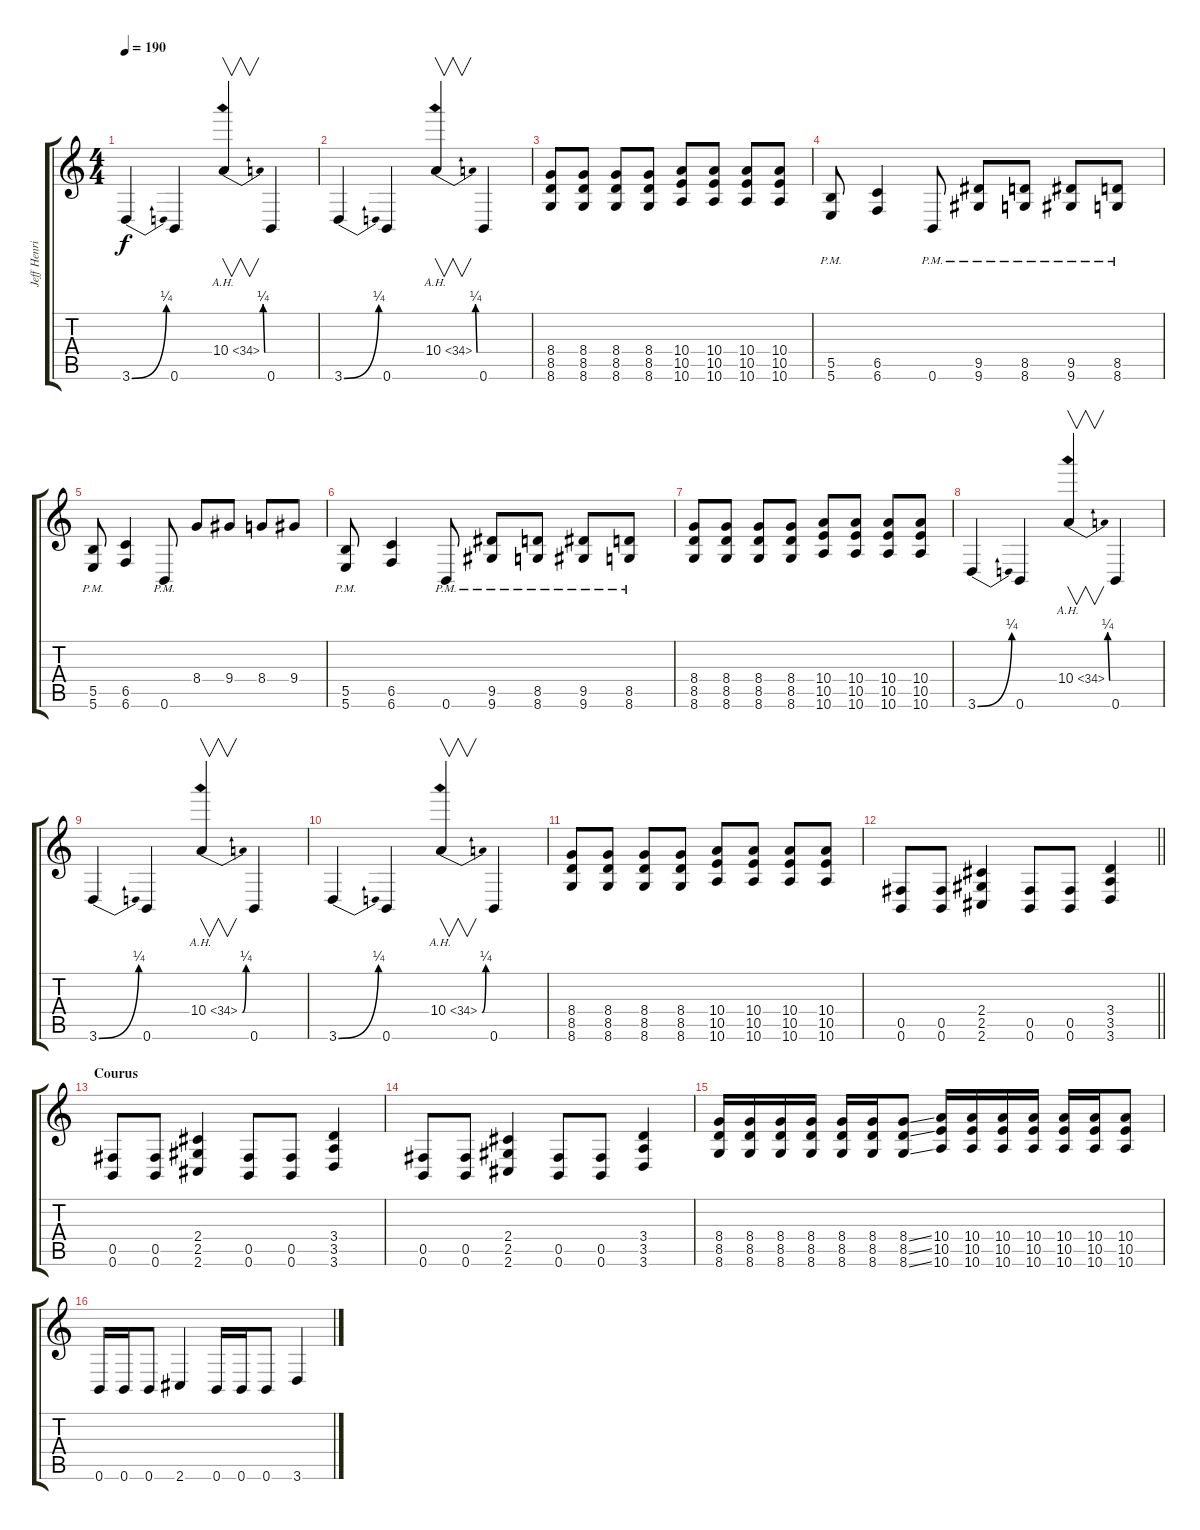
\track ("Jeff Henrich (Distortion Guitar)" "Jeff Henri") {instrument distortionguitar}
\staff {score tabs}
\tuning (Db4 Ab3 E3 B2 Gb2 B1) {hide}
\ts (4 4)
\tempo 190
\clef g2
\ks c
3.6{be (bend 0 0 60 1)}.4{dy f} 0.6.4 10.4{be (bend 0 0 60 1) ah 24}.4{v} 0.6.4 |
3.6{be (bend 0 0 60 1)}.4 0.6.4 10.4{be (bend 0 0 60 1) ah 24}.4{v} 0.6.4 |
(8.4 8.5 8.6).8 (8.4 8.5 8.6).8 (8.4 8.5 8.6).8 (8.4 8.5 8.6).8 (10.4 10.5 10.6).8 (10.4 10.5 10.6).8 (10.4 10.5 10.6).8 (10.4 10.5 10.6).8 |
(5.5{pm} 5.6{pm}).8 (6.5 6.6).4 0.6{pm}.8 (9.5{pm} 9.6{pm}).8 (8.5{pm} 8.6{pm}).8 (9.5{pm} 9.6{pm}).8 (8.5{pm} 8.6{pm}).8 |
(5.5{pm} 5.6{pm}).8 (6.5 6.6).4 0.6{pm}.8 8.4.8 9.4.8 8.4.8 9.4.8 |
(5.5{pm} 5.6{pm}).8 (6.5 6.6).4 0.6{pm}.8 (9.5{pm} 9.6{pm}).8 (8.5{pm} 8.6{pm}).8 (9.5{pm} 9.6{pm}).8 (8.5{pm} 8.6{pm}).8 |
(8.4 8.5 8.6).8 (8.4 8.5 8.6).8 (8.4 8.5 8.6).8 (8.4 8.5 8.6).8 (10.4 10.5 10.6).8 (10.4 10.5 10.6).8 (10.4 10.5 10.6).8 (10.4 10.5 10.6).8 |
3.6{be (bend 0 0 60 1)}.4 0.6.4 10.4{be (bend 0 0 60 1) ah 24}.4{v} 0.6.4 |
3.6{be (bend 0 0 60 1)}.4 0.6.4 10.4{be (bend 0 0 60 1) ah 24}.4{v} 0.6.4 |
3.6{be (bend 0 0 60 1)}.4 0.6.4 10.4{be (bend 0 0 60 1) ah 24}.4{v} 0.6.4 |
(8.4 8.5 8.6).8 (8.4 8.5 8.6).8 (8.4 8.5 8.6).8 (8.4 8.5 8.6).8 (10.4 10.5 10.6).8 (10.4 10.5 10.6).8 (10.4 10.5 10.6).8 (10.4 10.5 10.6).8 |
\barLineRight lightlight
(0.5 0.6).8 (0.5 0.6).8 (2.4 2.5 2.6).4 (0.5 0.6).8 (0.5 0.6).8 (3.4 3.5 3.6).4 |
\section ("" "Courus")
(0.5 0.6).8 (0.5 0.6).8 (2.4 2.5 2.6).4 (0.5 0.6).8 (0.5 0.6).8 (3.4 3.5 3.6).4 |
(0.5 0.6).8 (0.5 0.6).8 (2.4 2.5 2.6).4 (0.5 0.6).8 (0.5 0.6).8 (3.4 3.5 3.6).4 |
(8.4 8.5 8.6).16 (8.4 8.5 8.6).16 (8.4 8.5 8.6).16 (8.4 8.5 8.6).16 (8.4 8.5 8.6).16 (8.4 8.5 8.6).16 (8.4{ss} 8.5{ss} 8.6{ss}).8 (10.4 10.5 10.6).16 (10.4 10.5 10.6).16 (10.4 10.5 10.6).16 (10.4 10.5 10.6).16 (10.4 10.5 10.6).16 (10.4 10.5 10.6).16 (10.4 10.5 10.6).8 |
0.6.16 0.6.16 0.6.8 2.6.4 0.6.16 0.6.16 0.6.8 3.6.4
